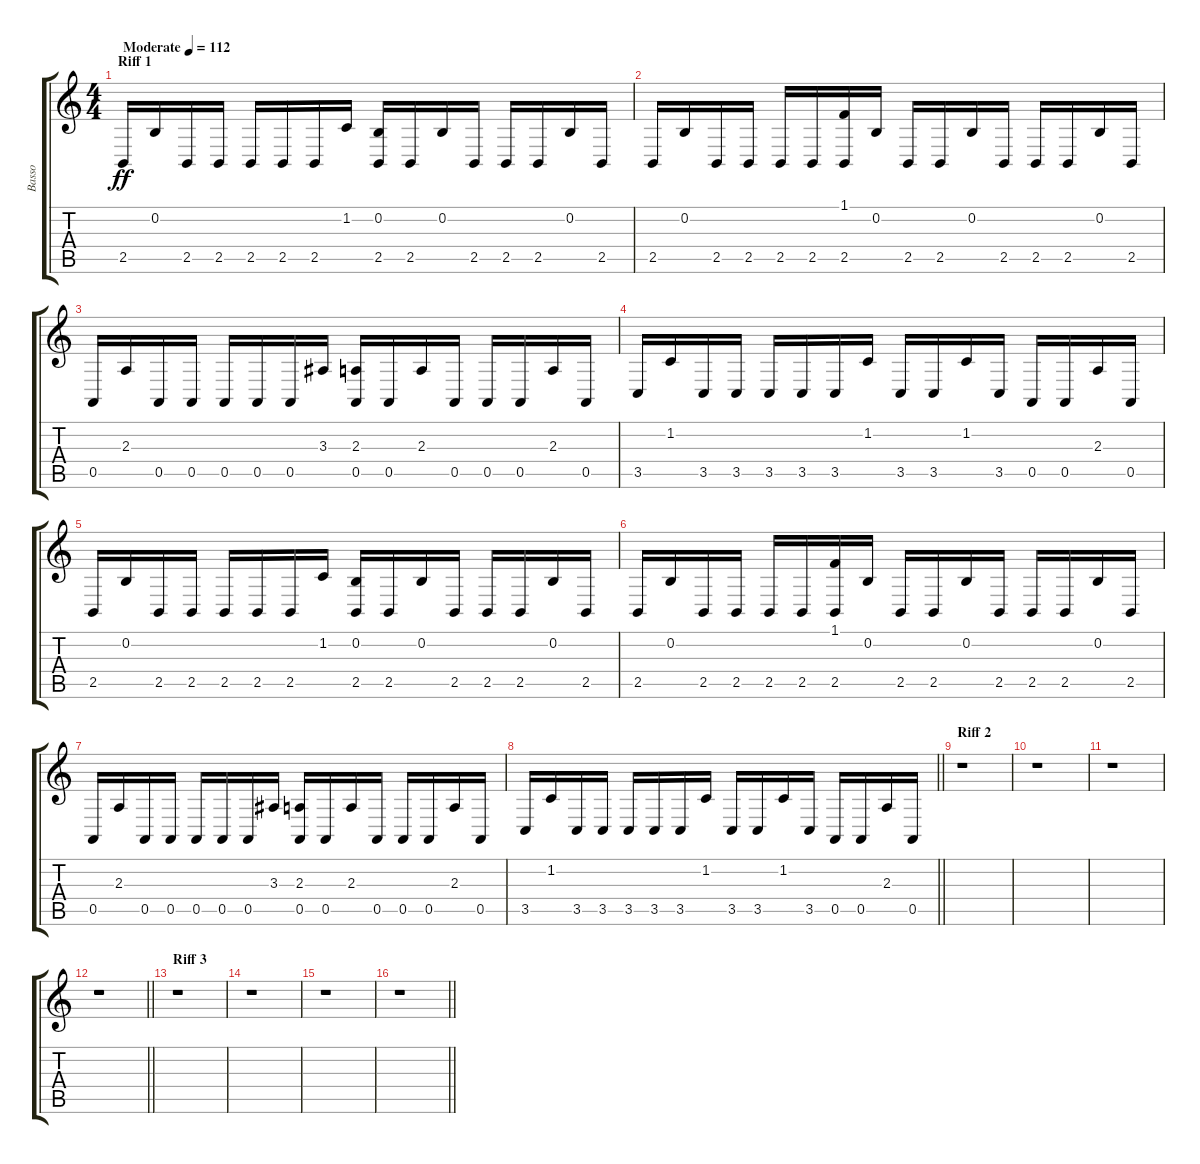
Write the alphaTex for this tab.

\track ("Basso" "Basso") {instrument lead2sawtooth}
\staff {score tabs}
\tuning (E4 B3 G3 D3 A2 E2) {hide}
\ts (4 4)
\section ("" "Riff 1")
\tempo (112 "Moderate")
\clef g2
\ks c
2.5.16{dy ff instrument lead2sawtooth} 0.2.16 2.5.16 2.5.16 2.5.16 2.5.16 2.5.16 1.2.16 (0.2 2.5).16 2.5.16 0.2.16 2.5.16 2.5.16 2.5.16 0.2.16 2.5.16 |
2.5.16 0.2.16 2.5.16 2.5.16 2.5.16 2.5.16 (1.1 2.5).16 0.2.16 2.5.16 2.5.16 0.2.16 2.5.16 2.5.16 2.5.16 0.2.16 2.5.16 |
0.5.16 2.3.16 0.5.16 0.5.16 0.5.16 0.5.16 0.5.16 3.3.16 (2.3 0.5).16 0.5.16 2.3.16 0.5.16 0.5.16 0.5.16 2.3.16 0.5.16 |
3.5.16 1.2.16 3.5.16 3.5.16 3.5.16 3.5.16 3.5.16 1.2.16 3.5.16 3.5.16 1.2.16 3.5.16 0.5.16 0.5.16 2.3.16 0.5.16 |
2.5.16 0.2.16 2.5.16 2.5.16 2.5.16 2.5.16 2.5.16 1.2.16 (0.2 2.5).16 2.5.16 0.2.16 2.5.16 2.5.16 2.5.16 0.2.16 2.5.16 |
2.5.16 0.2.16 2.5.16 2.5.16 2.5.16 2.5.16 (1.1 2.5).16 0.2.16 2.5.16 2.5.16 0.2.16 2.5.16 2.5.16 2.5.16 0.2.16 2.5.16 |
0.5.16 2.3.16 0.5.16 0.5.16 0.5.16 0.5.16 0.5.16 3.3.16 (2.3 0.5).16 0.5.16 2.3.16 0.5.16 0.5.16 0.5.16 2.3.16 0.5.16 |
\barLineRight lightlight
3.5.16 1.2.16 3.5.16 3.5.16 3.5.16 3.5.16 3.5.16 1.2.16 3.5.16 3.5.16 1.2.16 3.5.16 0.5.16 0.5.16 2.3.16 0.5.16 |
\section ("" "Riff 2")
r.1 |
r.1 |
r.1 |
\barLineRight lightlight
r.1 |
\section ("" "Riff 3")
r.1 |
r.1 |
r.1 |
\barLineRight lightlight
r.1
